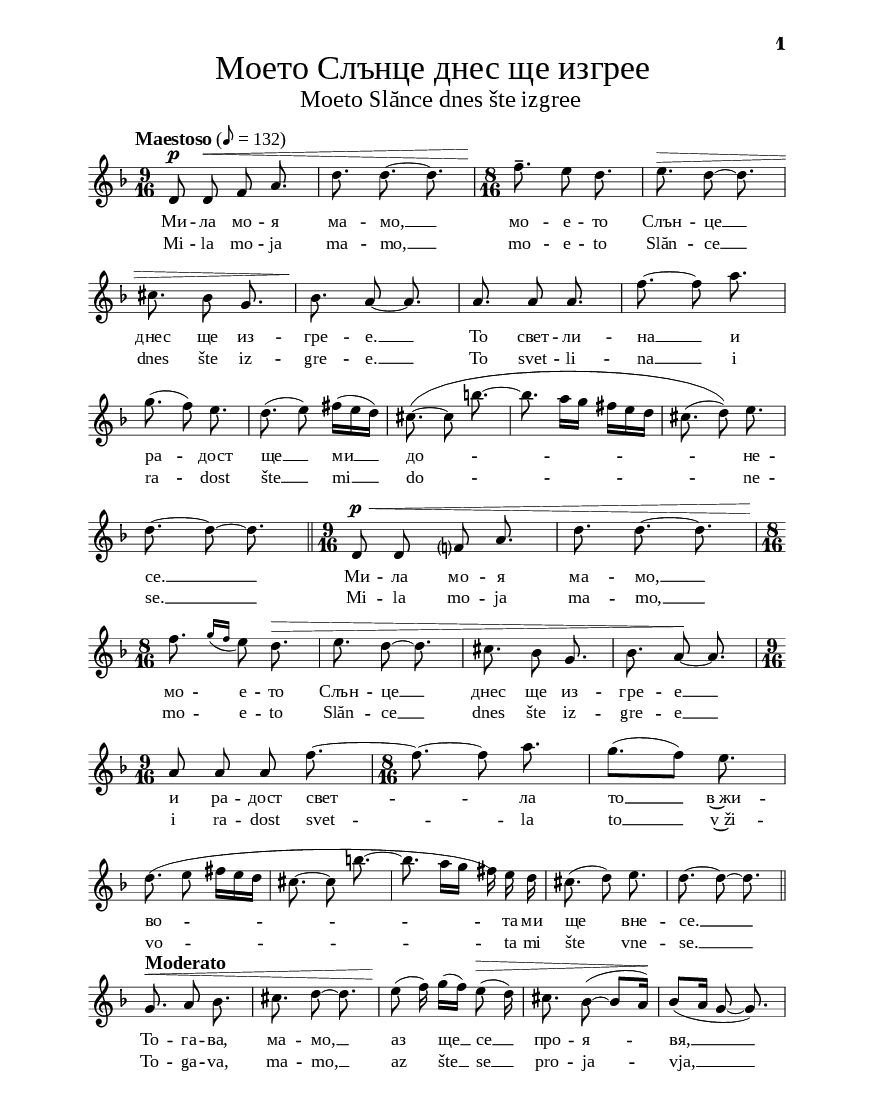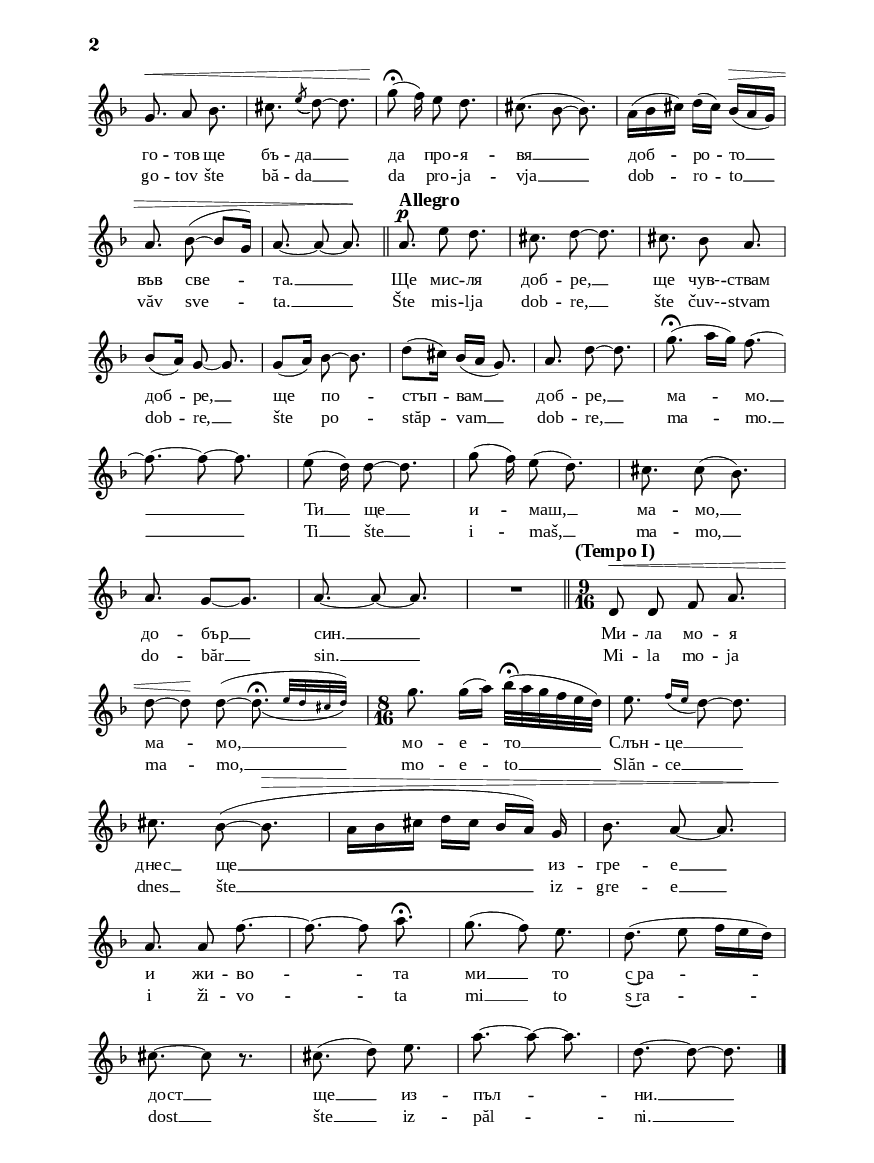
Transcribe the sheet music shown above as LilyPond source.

\version "2.24.3"

% include paper part and global functions
\include "include/globals.ily"

\bookpart {
  \label #'ref212
  \tocItem \markup "Моето Слънце днес ще изгрее – Moeto Slănce dnes šte izgree "
  \include "include/bookpart-paper.ily"
  \score {
    \include "include/score-layout.ily"

    \new Voice \absolute {
      \clef treble
      \key d \minor
      \time 9/16
      \tempoFunc "Maestoso" 8 "132"
      \autoBeamOff

      d'8 ^\p  d'8 ^\<  f'8  a'8. | % 2
      d''8.  d''8. ~  d''8.
      | % 3
      \time 8/16  | % 3
      f''8. -- ^\!  e''8  d''8. | % 4
      e''8. ^\>  d''8 ~  d''8. \break | % 5
      cis''8.  bes'8  g'8. | % 6
      bes'8. ^\!  a'8 ~   a'8. | % 7
      a'8.  a'8  a'8. | % 8
      f''8. ~   f''8  a''8. \break | % 9
      g''8. (   f''8 ) e''8. |
      d''8. (   e''8 )   fis''16 ( [
      e''16  d''16 ) ] | % 11
      \shape #'((0 . 0.5) (0 . 1) (0 . 0) (0 . 0.5)) Slur
      cis''8. \=1( ~   cis''8  b''8. ~  | % 12
      b''8.  a''16 [  g''16 ]  fis''16
      [  e''16  d''16 ]  | % 13
      cis''8. (   d''8 ) \=1)   e''8. | \break % 14
      d''8. ~   d''8 ~  d''8. \bar "||"
      \time 9/16  | % 15
      d'8 ^\p ^\<  d'8  f'?8  a'8. | % 16
      d''8.  d''8. ~  d''8.
      \break | % 17
      \time 8/16  | % 17
      f''8. ^\! \acciaccatura {  g''16 [  f''16 ] }
      e''8 d''8. ^\> | % 18
      e''8.  d''8 ~   d''8.  | % 19
      cis''8.  bes'8  g'8. |
      bes'8.  a'8 ~  ^\!  a'8.  \break | % 21
      \time 9/16  | % 21
      a'8  a'8  a'8   f''8. ~  | % 22
      \time 8/16  | % 22
      f''8. ~   f''8   a''8. | % 23
      g''8. ( [  f''8 ) ]  e''8. \break | % 24
      \shape #'((0 . -2) (0 . 0) (0 . 0.5) (0 . -2)) Slur
      d''8.  \=1( e''8   fis''16 [
      e''16  d''16 ] | % 25
      cis''8. ~   cis''8  b''8. ~  | % 26
      b''8.  a''16   [g''16 ] fis''16 \=1)
      e''16  d''16 | % 27
      cis''8. (   d''8 )  e''8.  | % 28
      d''8. ~   d''8 ~  d''8.  \bar "||"
      \break | % 29
      \tempo "Moderato" g'8.^\<  a'8
      bes'8. |
      cis''8.  d''8 ~   d''8.  | % 31
      e''8 (  ^\!  f''16 )   g''16 (
      [f''16] )  e''8 ( ^\>  d''16 )  | % 32
      cis''8.   bes'8 ( ~   bes'8 [  a'16
      ) ] ^\! | % 33
      bes'8 (    [a'16]   g'8 ~  g'8. )  | \break % 34
      g'8. ^\<  a'8  bes'8. | % 35
      cis''8. \acciaccatura {  e''8 ( }  d''8 )
      ~  d''8. | % 36
      g''8 ( ^\fermata  _\!  f''16 )   e''8
      d''8.  | % 37
      cis''8. (   bes'8 ~  bes'8. )  | % 38
      a'16 ( [  bes'16  cis''16 ) ]
      d''16 ( [  cis''16 ) ]  bes'16 ( [ ^\>  a'16
      g'16 ) ] | \break  % 39
      a'8.  bes'8 ( ~  bes'8 [  g'16 ) ] |

      a'8. ~   a'8 ~  a'8.  ^\! \bar "||"
      | % 41

      \tempo "Allegro" a'8. ^\p  e''8
      d''8. | % 42
      cis''8.  d''8 ~   d''8.  | % 43
      cis''8.  bes'8  a'8. | \break % 44
      bes'8 ( [  a'16 )  ] g'8 ~  g'8.
      | % 45
      g'8 ( [  a'16 )  ] bes'8 ~  bes'8.  | % 46
      d''8 ( [  cis''16 ) ]  bes'16 ( [
      a'16 ] g'8. )  | % 47
      a'8.  d''8 ~   d''8.
      | % 48
      g''8. ( ^\fermata  a''16 [  g''16 )
      ] f''8. ~ \break | % 49
      f''8. ~   f''8 ~  f''8.  |
      e''8 (   d''16 )  d''8 ~  d''8.
      | % 51
      g''8 (  f''16 )  e''8 (  d''8.
      )  | % 52
      cis''8.   cis''8 (  bes'8. )  \break | % 53
      a'8.  g'8 ~ [  g'8. ] | % 54
      a'8. ~   a'8 ~  a'8.  | % 55
      R2 \bar "||"
      \time 9/16  | % 56
      \tempo "(Tempo I)"
      d'8 ^\<  d'8  f'8  a'8. \break | % 57
      d''8 ~ d''8  ^\!  d''8 ~ (  \once \override PhrasingSlur.direction = #down \afterGrace d''8. \fermata   \( { e''32  [d'' cis'' d''\))]}
      | % 58
      \time 8/16  | % 58
      g''8.  g''16 ( [  a''16 ) ]
      bes''32 ( ^\fermata [  a''32  g''32  f''32
      e''32  d''32 ) ] | % 59
      e''8. \acciaccatura {  f''16 [  e''16 ] }
      d''8 ~  d''8. \break |
      cis''8.
      \shape #'((0 . -0.5) (0 . 1) (0 . 1) (0 . 0)) Slur
      bes'8 ( ~ bes'8.  ^\> | % 61
      a'16 [  bes'16  cis''16 ]  d''16
      [  cis''16 ]  bes'16 [  a'16 )  ] g'16
      | % 62
      bes'8.  a'8 ~   a'8. \break | % 63
      a'8. ^\!  a'8  f''8. ~ | % 64
      f''8. ~   f''8  a''8. ^\fermata  | % 65
      g''8. (   f''8 )   e''8. | % 66
      d''8. (   e''8   f''16 [  e''16
      d''16 ) ] \break | % 67
      cis''8. ~   cis''8  r8. | % 68
      cis''8. (   d''8 )   e''8. | % 69
      a''8. ~  a''8 ~  a''8. |

      d''8. ~  d''8 ~  d''8.  \bar "|."
    }

    \addlyrics {
      Ми -- ла мо -- я ма -- мо, __
      мо -- е -- то Слън -- це __ днес
      ще из -- гре -- е. __  То свет --
      ли -- на __  и ра -- дост ще __
      ми __ до  -- не -- се. __
      Ми -- ла мо -- я ма -- мо, __
      мо --  "       е" -- то Слън -- це __
      днес ще из -- гре -- е  __ и
      ра -- дост свет --  ла то __
      в~жи -- во  --
      та ми ще
      вне -- се. __   То -- га -- ва, ма
      -- мо, __ аз  ще  __ се __  про
      -- я --  вя,  __  го --
      тов ще бъ -- да __ да  про
      -- я -- вя  __ доб --  ро
      -- то  __  във све --
      та. __ Ще мис -- ля доб --
      ре, __  ще "чув-" -- ствам доб --
      ре, __  ще  по -- стъп --
      вам __   доб -- ре, __  ма --
      мо.  __   Ти __  ще __
      и -- маш, __  ма -- мо, __  до --
      бър __  син. __   Ми -- ла мо --
      я ма  --  мо, __ мо -- е -- то __
      Слън --  це __
      днес __ ще  __
      из -- гре -- е __  и жи
      -- во --  та ми __  то с~ра
      --    дост __  ще __  из
      -- пъл --  ни. __
    }

    \addlyrics {
      Mi -- la mo -- ja ma -- mo, __
      mo -- e -- to Slăn -- ce __ dnes
      šte iz -- gre -- e. __  To svet --
      li -- na __  i ra -- dost šte __
      mi __ do  -- ne -- se. __
      Mi -- la mo -- ja ma -- mo, __
      mo --  "       e" -- to Slăn -- ce __
      dnes šte iz -- gre -- e  __ i
      ra -- dost svet --  la to __
      v~ži -- vo  --
      ta mi šte
      vne -- se. __   To -- ga -- va, ma
      -- mo, __ az  šte  __ se __  pro
      -- ja --  vja,  __  go --
      tov šte bă -- da __ da  pro
      -- ja -- vja  __ dob --  ro
      -- to  __  văv sve --
      ta. __ Šte mis -- lja dob --
      re, __  šte "čuv-" -- stvam dob --
      re, __  šte  po -- stăp --
      vam __   dob -- re, __  ma --
      mo.  __   Ti __  šte __
      i -- maš, __  ma -- mo, __  do --
      băr __  sin. __   Mi -- la mo --
      ja ma  --  mo, __ mo -- e -- to __
      Slăn --  ce __
      dnes __ šte  __
      iz -- gre -- e __  i ži
      -- vo --  ta mi __  to s~ra
      --    dost __  šte __  iz
      -- păl --  ni. __
    }

    \header {
      title = \titleFunc "Моето Слънце днес ще изгрее "" Moeto Slănce dnes šte izgree"
    }

    \midi{}

  } % score



  % include foreign translation(s) of the song
  \version "2.24.2"

\markup \fill-line { \fontsize #deTitleFontSize "Meine Sonne wird heute aufgehen" }
\markup \null
\markup \null
\markup \fontsize #deCoupletFontSize {
  \hspace #10
  \override #`(baseline-skip . ,deCoupletBaselineSkip)

  \column {

 

\line { " "Meine liebe Mutter, meine Sonne wird heute aufgehen. }

\line { " "Sie wird mir Licht und Freude bringen.}

\line { " "Meine liebe Mutter, meine Sonne wird heute aufgehen}

\line { " "und sie wird lichte Freude in mein Leben bringen.}

\line { " "Dann werde ich, Mutter, mich bekunden, }

\line { " "bereit sein, das Gute in der Welt zu bekunden. }

\line { " "Ich werde gut denken,}

\line { " "ich werde gut fühlen,}

\line { " "ich werde gut handeln, Mutter.}

\line { " "Du wirst, Mutter, einen guten Sohn haben.}

\line { " "Meine liebe Mutter, meine Sonne wird heute aufgehen }

\line { " "und sie wird mein Leben }

\line { " "mit Freude erfüllen. }

  }
}


} % bookpart

% Più mosso
%
